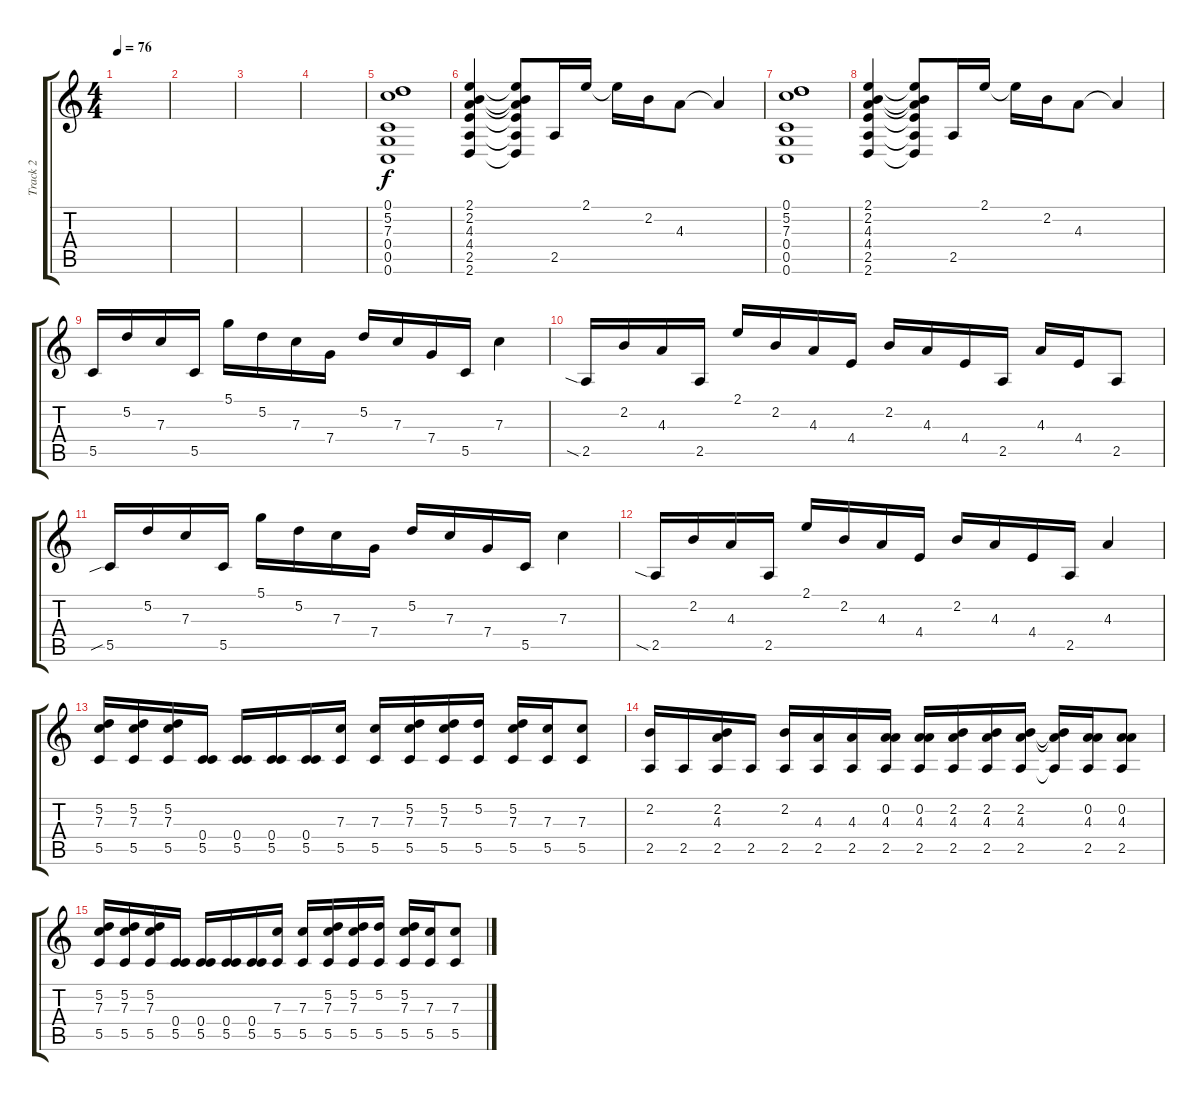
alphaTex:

\track ("Track 2" "Track 2") {instrument electricguitarclean}
\staff {score tabs}
\tuning (D4 A3 F3 C3 G2 C2) {hide}
\ts (4 4)
\tempo 76
\clef g2
\ks c
|
|
|
|
(0.1 5.2 7.3 0.4 0.5 0.6).1 |
(2.1 2.2 4.3 4.4 2.5 2.6).4 (2.1{t} 2.2{t} 4.3{t} 4.4{t} 2.5{t} 2.6{t}).8 2.5.16 2.1.16 2.1{t}.16 2.2.16 4.3.8 4.3{t}.4 |
(0.1 5.2 7.3 0.4 0.5 0.6).1 |
(2.1 2.2 4.3 4.4 2.5 2.6).4 (2.1{t} 2.2{t} 4.3{t} 4.4{t} 2.5{t} 2.6{t}).8{beam Up} 2.5.16{beam Up} 2.1.16{beam Up} 2.1{t}.16 2.2.16 4.3.8 4.3{t}.4 |
5.5.16 5.2.16 7.3.16 5.5.16 5.1.16 5.2.16 7.3.16 7.4.16 5.2.16 7.3.16 7.4.16 5.5.16 7.3.4 |
2.5{sia}.16 2.2.16 4.3.16 2.5.16 2.1.16 2.2.16 4.3.16 4.4.16 2.2.16 4.3.16 4.4.16 2.5.16 4.3.16 4.4.16 2.5.8 |
5.5{sib}.16 5.2.16 7.3.16 5.5.16 5.1.16 5.2.16 7.3.16 7.4.16 5.2.16 7.3.16 7.4.16 5.5.16 7.3.4 |
2.5{sia}.16 2.2.16 4.3.16 2.5.16 2.1.16 2.2.16 4.3.16 4.4.16 2.2.16 4.3.16 4.4.16 2.5.16 4.3.4 |
(5.2 7.3 5.5).16 (5.2 7.3 5.5).16 (5.2 7.3 5.5).16 (0.4 5.5).16 (0.4 5.5).16 (0.4 5.5).16 (0.4 5.5).16 (7.3 5.5).16 (7.3 5.5).16 (5.2 7.3 5.5).16 (5.2 7.3 5.5).16 (5.2 5.5).16 (5.2 7.3 5.5).16 (7.3 5.5).16 (7.3 5.5).8 |
(2.2 2.5).16 2.5.16 (2.2 4.3 2.5).16 2.5.16 (2.2 2.5).16 (4.3 2.5).16 (4.3 2.5).16 (0.2 4.3 2.5).16 (0.2 4.3 2.5).16 (2.2 4.3 2.5).16 (2.2 4.3 2.5).16 (2.2 4.3 2.5).16 (2.2{t} 4.3{t} 2.5{t}).16 (0.2 4.3 2.5).16 (0.2 4.3 2.5).8 |
(5.2 7.3 5.5).16 (5.2 7.3 5.5).16 (5.2 7.3 5.5).16 (0.4 5.5).16 (0.4 5.5).16 (0.4 5.5).16 (0.4 5.5).16 (7.3 5.5).16 (7.3 5.5).16 (5.2 7.3 5.5).16 (5.2 7.3 5.5).16 (5.2 5.5).16 (5.2 7.3 5.5).16 (7.3 5.5).16 (7.3 5.5).8
